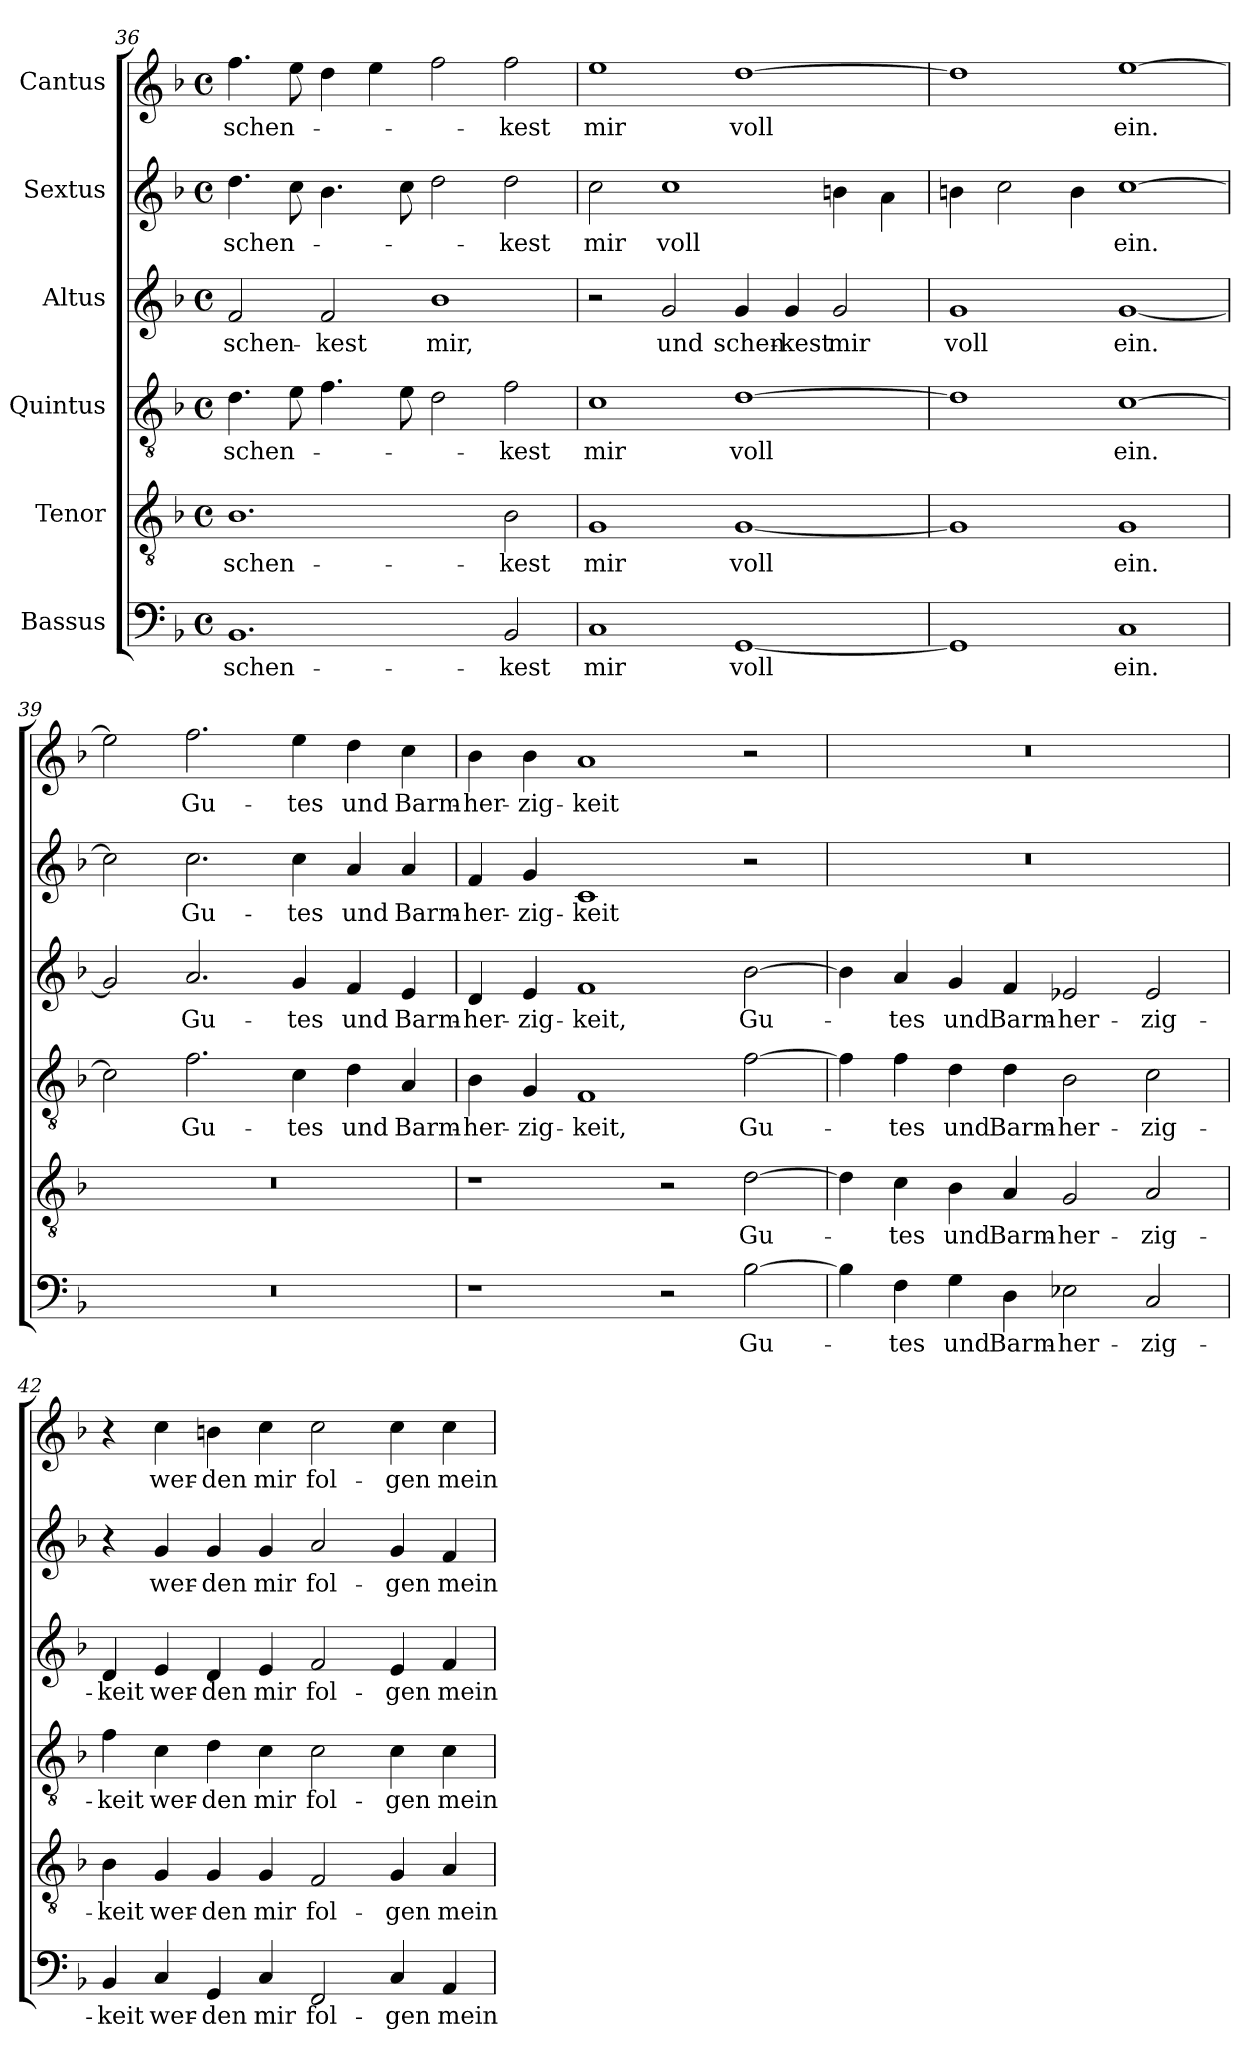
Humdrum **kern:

**kern	**text	**kern	**text	**kern	**text	**kern	**text	**kern	**text	**kern	**text
*part6	*part6	*part5	*part5	*part4	*part4	*part3	*part3	*part2	*part2	*part1	*part1
*staff6	*staff6	*staff5	*staff5	*staff4	*staff4	*staff3	*staff3	*staff2	*staff2	*staff1	*staff1
*I"Bassus	*	*I"Tenor	*	*I"Quintus	*	*I"Altus	*	*I"Sextus	*	*I"Cantus	*
*clefF4	*	*clefGv2	*	*clefGv2	*	*clefG2	*	*clefG2	*	*clefG2	*
*k[b-]	*	*k[b-]	*	*k[b-]	*	*k[b-]	*	*k[b-]	*	*k[b-]	*
*M4/2	*	*M4/2	*	*M4/2	*	*M4/2	*	*M4/2	*	*M4/2	*
*met(c)	*	*met(c)	*	*met(c)	*	*met(c)	*	*met(c)	*	*met(c)	*
=36	=36	=36	=36	=36	=36	=36	=36	=36	=36	=36	=36
!	!LO:LY:b	!	!LO:LY:b	!	!LO:LY:b	!	!LO:LY:b	!	!LO:LY:b	!	!LO:LY:b
1.BB-	schen-	1.B-	schen-	4.d\	schen-	2f/	schen-	4.dd\	schen-	4.ff\	schen-
.	.	.	.	8e\	.	.	.	8cc\	.	8ee\	.
!	!	!	!	!	!	!	!LO:LY:b	!	!	!	!
.	.	.	.	4.f\	.	2f/	-kest	4.b-\	.	4dd\	.
.	.	.	.	.	.	.	.	.	.	4ee\	.
.	.	.	.	8e\	.	.	.	8cc\	.	.	.
!	!	!	!	!	!	!	!LO:LY:b	!	!	!	!
.	.	.	.	2d\	.	1b-	mir,	2dd\	.	2ff\	.
!	!LO:LY:b	!	!LO:LY:b	!	!LO:LY:b	!	!	!	!LO:LY:b	!	!LO:LY:b
2BB-/	-kest	2B-\	-kest	2f\	-kest	.	.	2dd\	-kest	2ff\	-kest
!!LO:PB:g=z
=37	=37	=37	=37	=37	=37	=37	=37	=37	=37	=37	=37
!	!LO:LY:b	!	!LO:LY:b	!	!LO:LY:b	!	!	!	!LO:LY:b	!	!LO:LY:b
1C	mir	1G	mir	1c	mir	2r	.	2cc\	mir	1ee	mir
!	!	!	!	!	!	!	!LO:LY:b	!	!LO:LY:b	!	!
.	.	.	.	.	.	2g/	und	1cc	-voll	.	.
!	!LO:LY:b	!	!LO:LY:b	!	!LO:LY:b	!	!LO:LY:b	!	!	!	!LO:LY:b
[1GG	voll	[1G	voll	[1d	voll	4g/	schen-	.	.	[1dd	voll
!	!	!	!	!	!	!	!LO:LY:b	!	!	!	!
.	.	.	.	.	.	4g/	-kest	.	.	.	.
!	!	!	!	!	!	!	!LO:LY:b	!	!	!	!
.	.	.	.	.	.	2g/	mir	4bn\	.	.	.
.	.	.	.	.	.	.	.	4a\	.	.	.
=38	=38	=38	=38	=38	=38	=38	=38	=38	=38	=38	=38
!	!	!	!	!	!	!	!LO:LY:b	!	!	!	!
1GG]	.	1G]	.	1d]	.	1g	voll	4bn\	.	1dd]	.
.	.	.	.	.	.	.	.	2cc\	.	.	.
.	.	.	.	.	.	.	.	4b\	.	.	.
!	!LO:LY:b	!	!LO:LY:b	!	!LO:LY:b	!	!LO:LY:b	!	!LO:LY:b	!	!LO:LY:b
1C	ein.	1G	ein.	[1c	ein.	[1g	ein.	[1cc	ein.	[1ee	ein.
=39	=39	=39	=39	=39	=39	=39	=39	=39	=39	=39	=39
0r	.	0r	.	2c\]	.	2g/]	.	2cc\]	.	2ee\]	.
!	!	!	!	!	!LO:LY:b	!	!LO:LY:b	!	!LO:LY:b	!	!LO:LY:b
.	.	.	.	2.f\	Gu-	2.a/	Gu-	2.cc\	Gu-	2.ff\	Gu-
!	!	!	!	!	!LO:LY:b	!	!LO:LY:b	!	!LO:LY:b	!	!LO:LY:b
.	.	.	.	4c\	-tes	4g/	-tes	4cc\	-tes	4ee\	-tes
!	!	!	!	!	!LO:LY:b	!	!LO:LY:b	!	!LO:LY:b	!	!LO:LY:b
.	.	.	.	4d\	und	4f/	und	4a/	und	4dd\	und
!	!	!	!	!	!LO:LY:b	!	!LO:LY:b	!	!LO:LY:b	!	!LO:LY:b
.	.	.	.	4A/	Barm-	4e/	Barm-	4a/	Barm-	4cc\	Barm-
=40	=40	=40	=40	=40	=40	=40	=40	=40	=40	=40	=40
!	!	!	!	!	!LO:LY:b	!	!LO:LY:b	!	!LO:LY:b	!	!LO:LY:b
1r	.	1r	.	4B-\	-her-	4d/	-her-	4f/	-her-	4b-\	-her-
!	!	!	!	!	!LO:LY:b	!	!LO:LY:b	!	!LO:LY:b	!	!LO:LY:b
.	.	.	.	4G/	-zig-	4e/	-zig-	4g/	-zig-	4b-\	-zig-
!	!	!	!	!	!LO:LY:b	!	!LO:LY:b	!	!LO:LY:b	!	!LO:LY:b
.	.	.	.	1F	-keit,	1f	-keit,	1c	-keit	1a	-keit
2r	.	2r	.	.	.	.	.	.	.	.	.
!	!LO:LY:b	!	!LO:LY:b	!	!LO:LY:b	!	!LO:LY:b	!	!	!	!
[2B-\	Gu-	[2d\	Gu-	[2f\	Gu-	[2b-\	Gu-	2r	.	2r	.
!!LO:LB:g=z
=41	=41	=41	=41	=41	=41	=41	=41	=41	=41	=41	=41
4B-\]	.	4d\]	.	4f\]	.	4b-\]	.	0r	.	0r	.
!	!LO:LY:b	!	!LO:LY:b	!	!LO:LY:b	!	!LO:LY:b	!	!	!	!
4F\	-tes	4c\	-tes	4f\	-tes	4a/	-tes	.	.	.	.
!	!LO:LY:b	!	!LO:LY:b	!	!LO:LY:b	!	!LO:LY:b	!	!	!	!
4G\	und	4B-\	und	4d\	und	4g/	und	.	.	.	.
!	!LO:LY:b	!	!LO:LY:b	!	!LO:LY:b	!	!LO:LY:b	!	!	!	!
4D\	Barm-	4A/	Barm-	4d\	Barm-	4f/	Barm-	.	.	.	.
!	!LO:LY:b	!	!LO:LY:b	!	!LO:LY:b	!	!LO:LY:b	!	!	!	!
2E-X\	-her-	2G/	-her-	2B-\	-her-	2e-X/	-her-	.	.	.	.
!	!LO:LY:b	!	!LO:LY:b	!	!LO:LY:b	!	!LO:LY:b	!	!	!	!
2C/	-zig-	2A/	-zig-	2c\	-zig-	2e-/	-zig-	.	.	.	.
=42	=42	=42	=42	=42	=42	=42	=42	=42	=42	=42	=42
!	!LO:LY:b	!	!LO:LY:b	!	!LO:LY:b	!	!LO:LY:b	!	!	!	!
4BB-/	-keit	4B-\	-keit	4f\	-keit	4d/	-keit	4r	.	4r	.
!	!LO:LY:b	!	!LO:LY:b	!	!LO:LY:b	!	!LO:LY:b	!	!LO:LY:b	!	!LO:LY:b
4C/	wer-	4G/	wer-	4c\	wer-	4e/	wer-	4g/	wer-	4cc\	wer-
!	!LO:LY:b	!	!LO:LY:b	!	!LO:LY:b	!	!LO:LY:b	!	!LO:LY:b	!	!LO:LY:b
4GG/	-den	4G/	-den	4d\	-den	4d/	-den	4g/	-den	4bn\	-den
!	!LO:LY:b	!	!LO:LY:b	!	!LO:LY:b	!	!LO:LY:b	!	!LO:LY:b	!	!LO:LY:b
4C/	mir	4G/	mir	4c\	mir	4e/	mir	4g/	mir	4cc\	mir
!	!LO:LY:b	!	!LO:LY:b	!	!LO:LY:b	!	!LO:LY:b	!	!LO:LY:b	!	!LO:LY:b
2FF/	fol-	2F/	fol-	2c\	fol-	2f/	fol-	2a/	fol-	2cc\	fol-
!	!LO:LY:b	!	!LO:LY:b	!	!LO:LY:b	!	!LO:LY:b	!	!LO:LY:b	!	!LO:LY:b
4C/	-gen	4G/	-gen	4c\	-gen	4e/	-gen	4g/	-gen	4cc\	-gen
!	!LO:LY:b	!	!LO:LY:b	!	!LO:LY:b	!	!LO:LY:b	!	!LO:LY:b	!	!LO:LY:b
4AA/	mein	4A/	mein	4c\	mein	4f/	mein	4f/	mein	4cc\	mein
=	=	=	=	=	=	=	=	=	=	=	=
*-	*-	*-	*-	*-	*-	*-	*-	*-	*-	*-	*-
